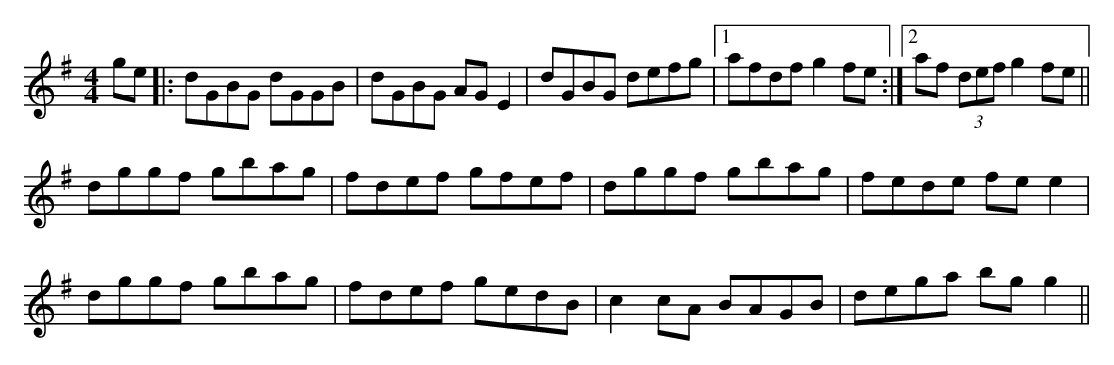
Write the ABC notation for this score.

X:1
M:4/4
K:G
ge|:dGBG dGGB|dGBG AG E2|dGBG defg|1 afdf g2 fe:|2 af (3def g2 fe||
dggf gbag|fdef gfef|dggf gbag|fede fe e2|
dggf gbag|fdef gedB|c2 cA BAGB|dega bg g2||
